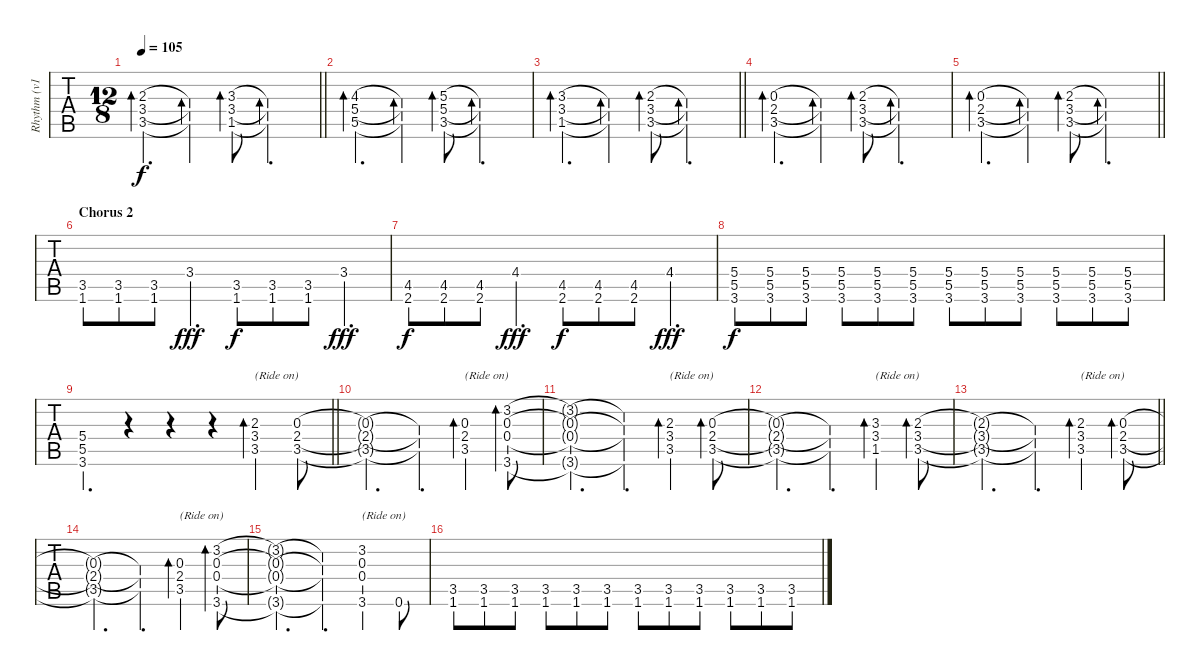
\track ("Rhythm (v1)" "Rhythm (v1") {instrument electricguitarclean}
\staff {tabs}
\tuning (E4 B3 G3 D3 A2 E2) {hide}
\ts (12 8)
\tempo 105
\clef g2
\barLineRight lightlight
\ks c
(2.3 3.4 3.5).4{d bd 240 dy f} (2.3{t} 3.4{t} 3.5{t}).4{bd 240} (3.3 3.4 1.5).8{bd 240} (3.3{t} 3.4{t} 1.5{t}).2{d bd 240} |
(4.3 5.4 5.5).4{d bd 240} (4.3{t} 5.4{t} 5.5{t}).4{bd 240} (5.3 5.4 3.5).8{bd 240} (5.3{t} 5.4{t} 3.5{t}).2{d bd 240} |
\barLineRight lightlight
(3.3 3.4 1.5).4{d bd 240} (3.3{t} 3.4{t} 1.5{t}).4{bd 240} (2.3 3.4 3.5).8{bd 240} (2.3{t} 3.4{t} 3.5{t}).2{d bd 240} |
(0.3 2.4 3.5).4{d bd 240} (0.3{t} 2.4{t} 3.5{t}).4{bd 240} (2.3 3.4 3.5).8{bd 240} (2.3{t} 3.4{t} 3.5{t}).2{d bd 240} |
\barLineRight lightlight
(0.3 2.4 3.5).4{d bd 120} (0.3{t} 2.4{t} 3.5{t}).4{bd 120} (2.3 3.4 3.5).8{bd 240} (2.3{t} 3.4{t} 3.5{t}).2{d bd 240} |
\section ("" "Chorus 2")
(3.5 1.6).8{instrument electricguitarclean} (3.5 1.6).8 (3.5 1.6).8 3.4.4{d dy fff} (3.5 1.6).8{dy f} (3.5 1.6).8 (3.5 1.6).8 3.4.4{d dy fff} |
(4.5 2.6).8{dy f} (4.5 2.6).8 (4.5 2.6).8 4.4.4{d dy fff} (4.5 2.6).8{dy f} (4.5 2.6).8 (4.5 2.6).8 4.4.4{d dy fff} |
(5.4 5.5 3.6).8{dy f} (5.4 5.5 3.6).8 (5.4 5.5 3.6).8 (5.4 5.5 3.6).8 (5.4 5.5 3.6).8 (5.4 5.5 3.6).8 (5.4 5.5 3.6).8 (5.4 5.5 3.6).8 (5.4 5.5 3.6).8 (5.4 5.5 3.6).8 (5.4 5.5 3.6).8 (5.4 5.5 3.6).8 |
\barLineRight lightlight
(5.4 5.5 3.6).4{d} r.4{instrument electricguitarclean} r.4 r.4 (2.3 3.4 3.5).4{bd 120 txt "(Ride on)"} (0.3 2.4 3.5).8 |
(0.3{t} 2.4{t} 3.5{t}).2{d} (0.3{t} 2.4{t} 3.5{t}).4{d} (0.3 2.4 3.5).4{bd 120 txt "(Ride on)"} (3.2 0.3 0.4 3.6).8{bd 120} |
(3.2{t} 0.3{t} 0.4{t} 3.6{t}).2{d} (3.2{t} 0.3{t} 0.4{t} 3.6{t}).4{d} (2.3 3.4 3.5).4{bd 120 txt "(Ride on)"} (0.3 2.4 3.5).8{bd 120} |
(0.3{t} 2.4{t} 3.5{t}).2{d} (0.3{t} 2.4{t} 3.5{t}).4{d} (3.3 3.4 1.5).4{bd 120 txt "(Ride on)"} (2.3 3.4 3.5).8{bd 120} |
\barLineRight lightlight
(2.3{t} 3.4{t} 3.5{t}).2{d} (2.3{t} 3.4{t} 3.5{t}).4{d} (2.3 3.4 3.5).4{bd 60 txt "(Ride on)"} (0.3 2.4 3.5).8{bd 60} |
(0.3{t} 2.4{t} 3.5{t}).2{d} (0.3{t} 2.4{t} 3.5{t}).4{d} (0.3 2.4 3.5).4{bd 60 txt "(Ride on)"} (3.2 0.3 0.4 3.6).8{bd 60} |
(3.2{t} 0.3{t} 0.4{t} 3.6{t}).2{d} (3.2{t} 0.3{t} 0.4{t} 3.6{t}).4{d} (3.2 0.3 0.4 3.6).4{txt "(Ride on)"} 0.6.8 |
(3.5 1.6).8 (3.5 1.6).8 (3.5 1.6).8 (3.5 1.6).8 (3.5 1.6).8 (3.5 1.6).8 (3.5 1.6).8 (3.5 1.6).8 (3.5 1.6).8 (3.5 1.6).8 (3.5 1.6).8 (3.5 1.6).8
